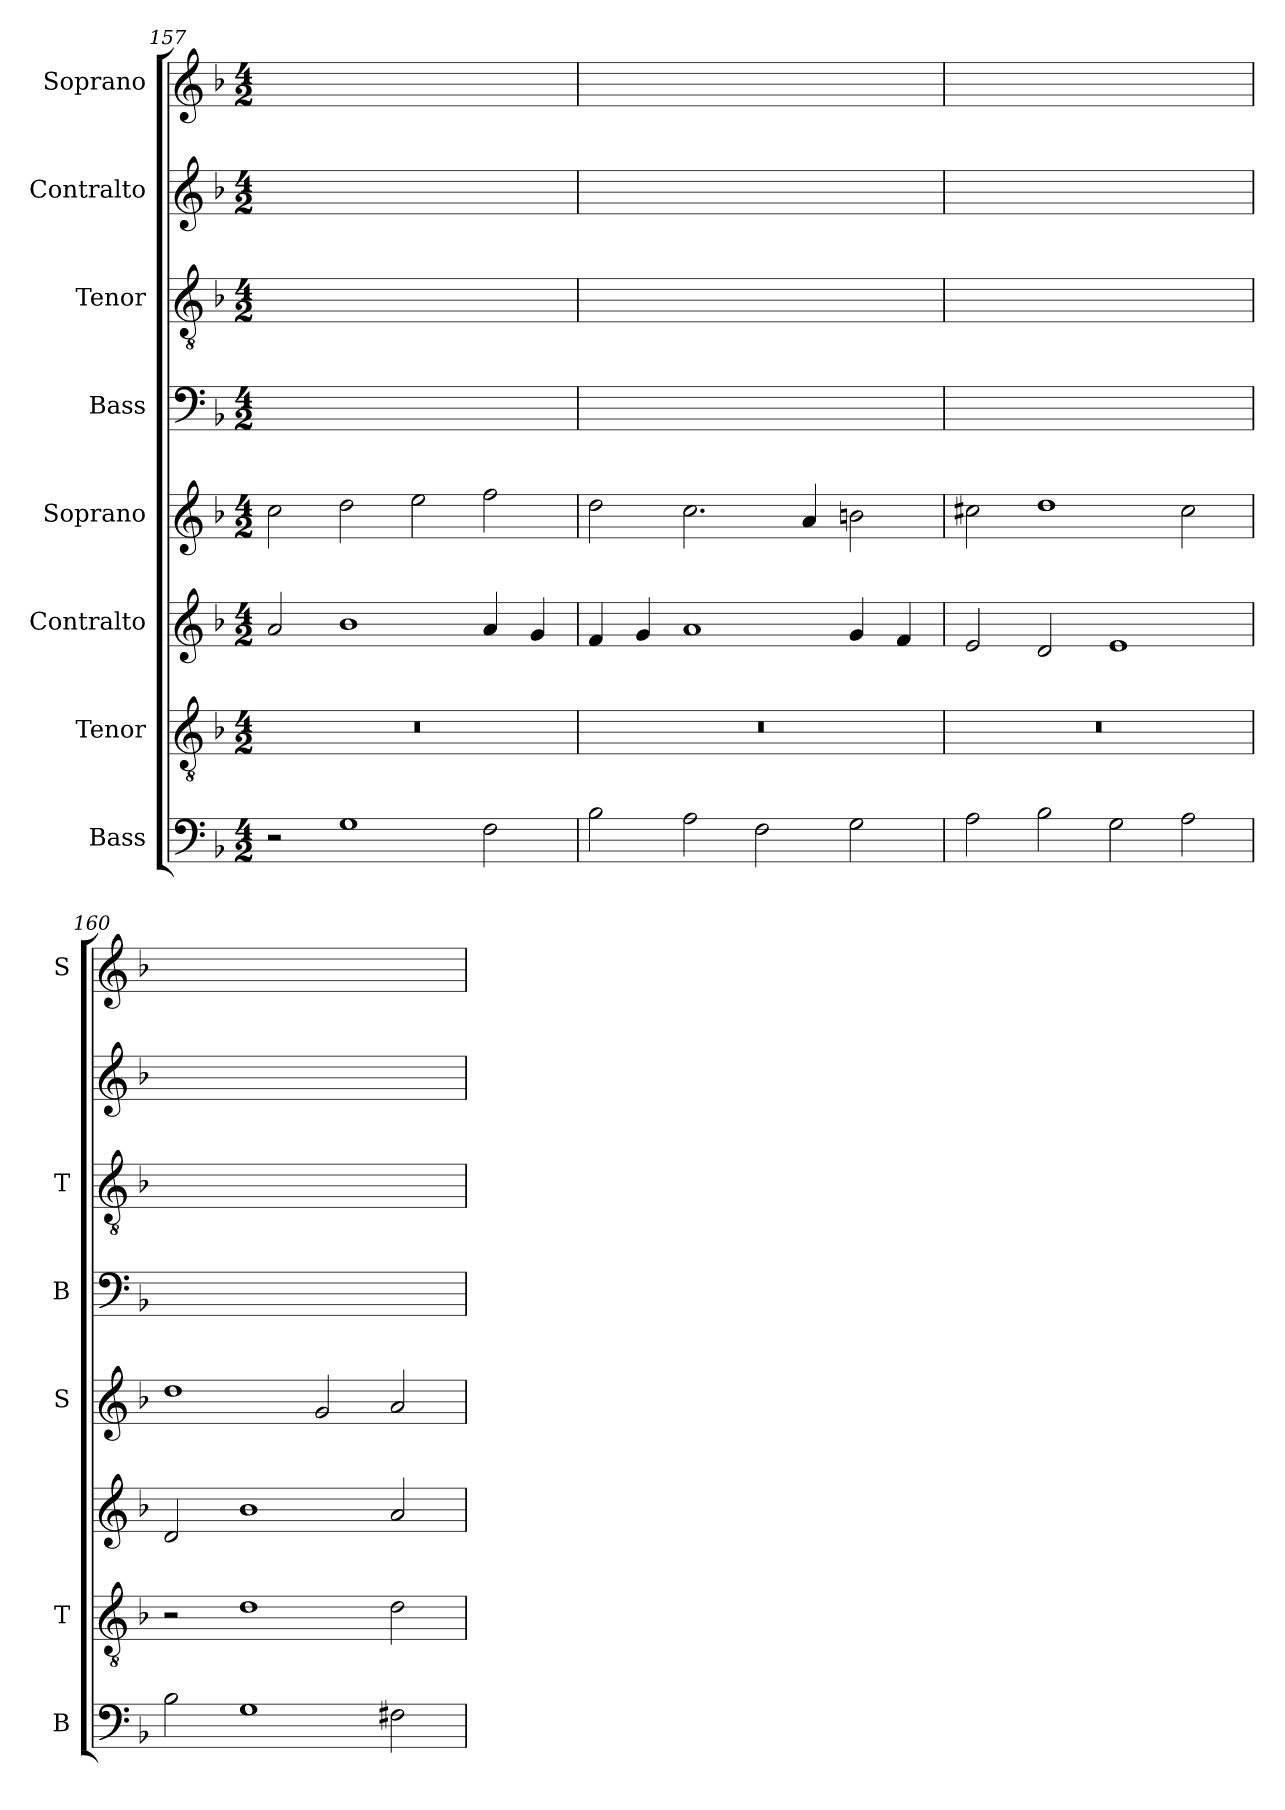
**kern	**kern	**kern	**kern	**kern	**kern	**kern	**kern
*part8	*part7	*part6	*part5	*part4	*part3	*part2	*part1
*staff8	*staff7	*staff6	*staff5	*staff4	*staff3	*staff2	*staff1
*I"Bass	*I"Tenor	*I"Contralto	*I"Soprano	*I"Bass	*I"Tenor	*I"Contralto	*I"Soprano
*I'B	*I'T	*	*I'S	*I'B	*I'T	*	*I'S
*clefF4	*clefGv2	*clefG2	*clefG2	*clefF4	*clefGv2	*clefG2	*clefG2
*k[b-]	*k[b-]	*k[b-]	*k[b-]	*k[b-]	*k[b-]	*k[b-]	*k[b-]
*G:dor	*G:dor	*G:dor	*G:dor	*G:dor	*G:dor	*G:dor	*G:dor
*M4/2	*M4/2	*M4/2	*M4/2	*M4/2	*M4/2	*M4/2	*M4/2
=157	=157	=157	=157	=157	=157	=157	=157
2r	0r	2a	2cc	0ryy	0ryy	0ryy	0ryy
1G	.	1b-	2dd	.	.	.	.
.	.	.	2ee	.	.	.	.
2F	.	4a	2ff	.	.	.	.
.	.	4g	.	.	.	.	.
=158	=158	=158	=158	=158	=158	=158	=158
2B-	0r	4f	2dd	0ryy	0ryy	0ryy	0ryy
.	.	4g	.	.	.	.	.
2A	.	1a	2.cc	.	.	.	.
2F	.	.	.	.	.	.	.
.	.	.	4a	.	.	.	.
2G	.	4g	2bn	.	.	.	.
.	.	4f	.	.	.	.	.
=159	=159	=159	=159	=159	=159	=159	=159
2A	0r	2e	2cc#X	0ryy	0ryy	0ryy	0ryy
2B-	.	2d	1dd	.	.	.	.
2G	.	1e	.	.	.	.	.
2A	.	.	2cc#	.	.	.	.
=160	=160	=160	=160	=160	=160	=160	=160
2B-	2r	2d	1dd	0ryy	0ryy	0ryy	0ryy
1G	1d	1b-	.	.	.	.	.
.	.	.	2g	.	.	.	.
2F#X	2d	2a	2a	.	.	.	.
=	=	=	=	=	=	=	=
*-	*-	*-	*-	*-	*-	*-	*-
